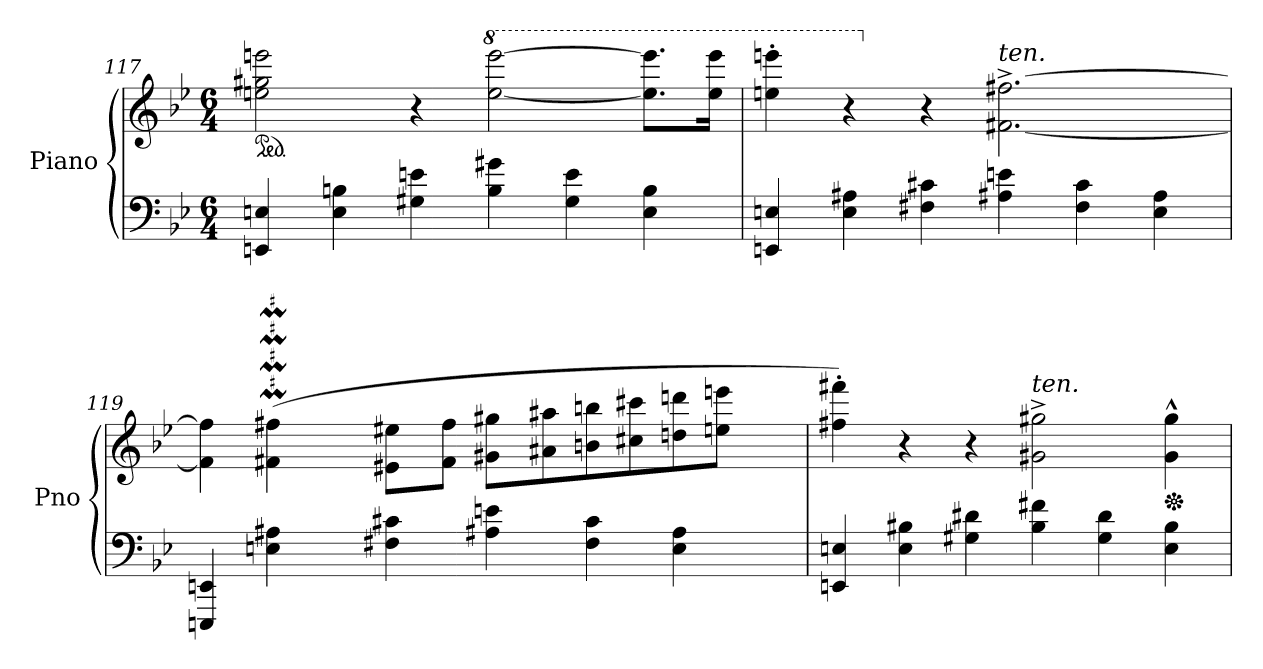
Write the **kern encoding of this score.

**kern	**kern	**dynam
*part1	*part1	*part1
*staff2	*staff1	*staff1/2
*I"Piano	*	*
*I'Pno	*	*
!!LO:PB:g=z
*clefF4	*clefG2	*
*k[b-e-]	*k[b-e-]	*
*B-:	*B-:	*
*M6/4	*M6/4	*
*	*ped	*
=117	=117	=117
4EEn/ 4En/	2een\ 2gg#X\ 2eeen\	.
4E\ 4Bn\	.	.
4G#X\ 4en\	4r	.
*	*8va	*
4B\ 4g#X\	[2eee\ [2eeee\	.
4G#\ 4e\	.	.
4E\ 4B\	8.eee\] 8.eeee\]L	.
.	16eee\ 16eeee\Jk	.
=118	=118	=118
4EEn/ 4En/	4eeen\'> 4eeeen\'>	.
4E\ 4A#X\	4r	.
*	*X8va	*
4F#X\ 4c#X\	4r	.
!	!LO:TX:a:i:t=ten.	!
4A#X\ 4en\	[2.f#X\^> [2.ff#X\^>	.
4F#\ 4c#\	.	.
4E\ 4A#\	.	.
=119	=119	=119
*	*^	*
4EEEn/ 4EEn/	4f#\] 4ff#\]	4ryy	.
!	!	!LO:N:vis=16	!
4En\ 4A#X\	(>4f#X\M 4ff#X\M	4096%205ryy	.
!	!	!LO:N:vis=16	!
.	.	4096%205gg#Xyy	.
!	!	!LO:N:vis=16	!
.	.	1024%51ff#yy	.
!	!	!LO:N:vis=16	!
.	.	4096%205gg#yy	.
!	!	!LO:N:vis=16	!
.	.	4096%205ff#yy	.
4F#X\ 4c#X\	8e#X\ 8ee#X\L	1ryy	[ [
.	8f#\ 8ff#\J	.	.
4A#X\ 4en\	8g#X\ 8gg#X\L	.	.
.	8a#X\ 8aa#X\	.	.
4F#\ 4c#\	8bn\ 8bbn\	.	.
.	8cc#X\ 8ccc#X\	.	.
4E\ 4A#\	8ddn\ 8dddn\	.	.
.	8een\ 8eeen\J	.	.
*	*v	*v	*
!!LO:LB:g=z
=120	=120	=120
4EEn/ 4En/	4ff#X\'> 4fff#X\'>)	.
4E\ 4B#X\	4r	.
4G#X\ 4d#X\	4r	.
!	!LO:TX:a:i:t=ten.	!
4B#\ 4f#X\	2g#X\^> 2gg#X\^>	.
4G#\ 4d#\	.	.
*	*Xped	*
4E\ 4B#\	4g#\^^> 4gg#\^^>	.
=	=	=
*-	*-	*-
